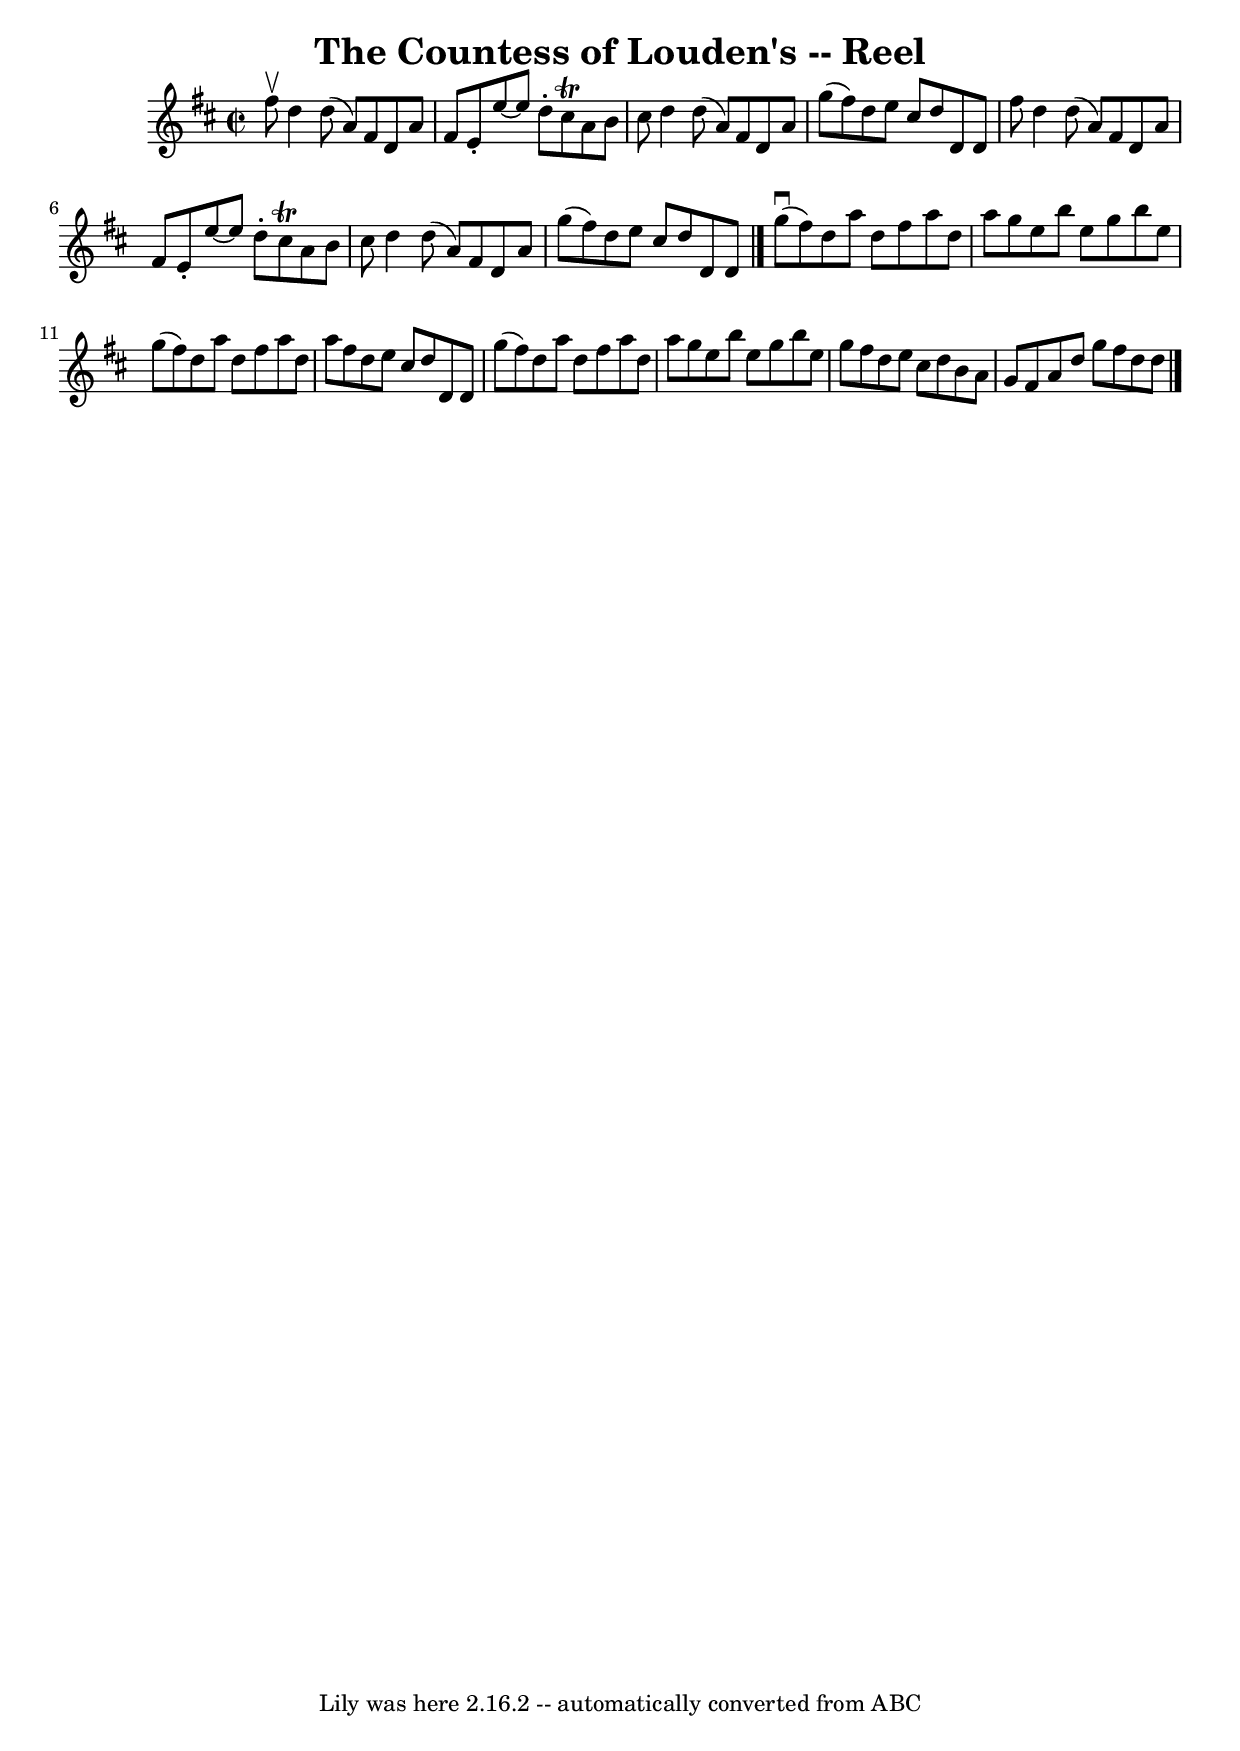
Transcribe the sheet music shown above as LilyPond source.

\version "2.7.40"
\include "Mammoth.ily"
\header {
	%% book = "Ryan's Mammoth Collection"
	crossRefNumber = "1"
	footnotes = ""
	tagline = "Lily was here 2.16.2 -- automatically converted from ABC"
	title = "The Countess of Louden's -- Reel"
}
voicedefault =  {
\set Score.defaultBarType = "empty"

\override Staff.TimeSignature #'style = #'C
 \time 2/2 \key d \major fis''8^\upbow |
 d''4 d''8 (a'8) 
 fis'8 d'8 a'8 fis'8    |
 e'8 -. e''8   ~ e''8 d''8 
-. cis''8^\trill a'8 b'8 cis''8    |
 d''4 d''8 (a'8  
-) fis'8 d'8 a'8 g''8 (|
 fis''8) d''8 e''8    
cis''8 d''8 d'8 d'8 fis''8    |
 d''4 d''8 (a'8) 
 fis'8 d'8 a'8 fis'8    |
 e'8 -. e''8   ~ e''8 d''8 
-. cis''8^\trill a'8 b'8 cis''8    |
 d''4 d''8 (a'8  
-) fis'8 d'8 a'8 g''8 (|
 fis''8) d''8 e''8    
cis''8 d''8 d'8 d'8    \bar "|." g''8^\downbow(|
     
fis''8) d''8 a''8 d''8 fis''8 a''8 d''8 a''8    |
 
 g''8 e''8 b''8 e''8 g''8 b''8 e''8 g''8 (|
   
fis''8) d''8 a''8 d''8 fis''8 a''8 d''8 a''8    |
 
 fis''8 d''8 e''8 cis''8 d''8 d'8 d'8 g''8 (|
   
 fis''8) d''8 a''8 d''8 fis''8 a''8 d''8 a''8    
|
 g''8 e''8 b''8 e''8 g''8 b''8 e''8 g''8    
|
 fis''8 d''8 e''8 cis''8 d''8 b'8 a'8 g'8    
|
 fis'8 a'8 d''8 g''8 fis''8 d''8 d''8    \bar "|."  
 
}

\score{
    <<

	\context Staff="default"
	{
	    \voicedefault 
	}

    >>
	\layout {
	}
	\midi {}
}
